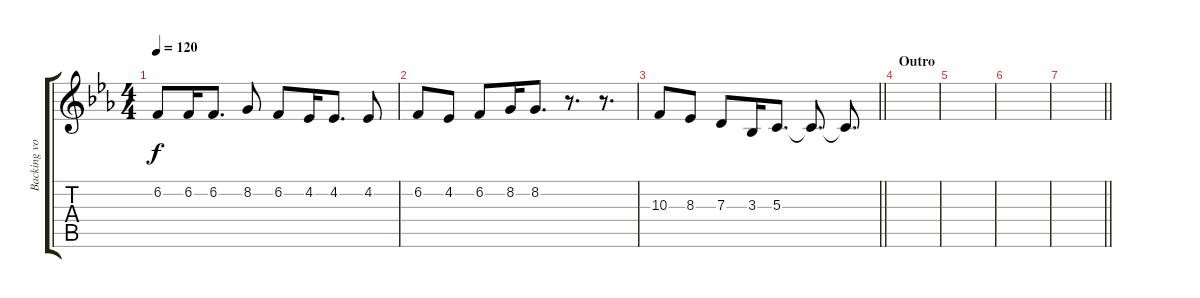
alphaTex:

\track ("Backing vocals" "Backing vo") {instrument lead2sawtooth}
\staff {score tabs}
\tuning (E4 B3 G3 D3 A2 E2) {hide}
\ts (4 4)
\tempo 120
\clef g2
\ks cminor
6.2.8{dy f} 6.2.16 6.2.8{d} 8.2.8 6.2.8 4.2.16 4.2.8{d} 4.2.8 |
6.2.8 4.2.8 6.2.8 8.2.16 8.2.8{d} r.8{d} r.8{d} |
\barLineRight lightlight
10.3.8 8.3.8 7.3.8 3.3.16 5.3.8{d} 5.3{t}.8{d} 5.3{t}.8{d} |
\section ("" "Outro")
|
|
|
\barLineRight lightlight
